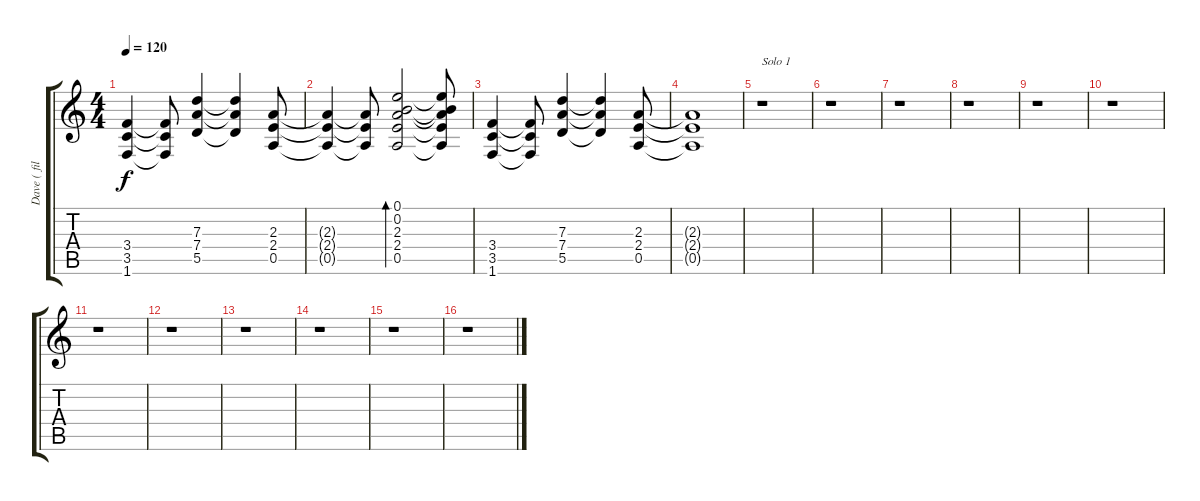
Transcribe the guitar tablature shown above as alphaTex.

\track ("Dave ( fills )" "Dave ( fil") {instrument distortionguitar}
\staff {score tabs}
\tuning (E4 B3 G3 D3 A2 E2) {hide}
\ts (4 4)
\tempo 120
\clef g2
\ks c
(3.4 3.5 1.6).4{dy f} (3.4{t} 3.5{t} 1.6{t}).8 (7.3 7.4 5.5).4 (7.3{t} 7.4{t} 5.5{t}).4 (2.3 2.4 0.5).8 |
(2.3{t} 2.4{t} 0.5{t}).4 (2.3{t} 2.4{t} 0.5{t}).8 (0.1 0.2 2.3 2.4 0.5).2{bd 240} (0.1{t} 0.2{t} 2.3{t} 2.4{t} 0.5{t}).8 |
(3.4 3.5 1.6).4 (3.4{t} 3.5{t} 1.6{t}).8 (7.3 7.4 5.5).4 (7.3{t} 7.4{t} 5.5{t}).4 (2.3 2.4 0.5).8 |
(2.3{t} 2.4{t} 0.5{t}).1 |
r.1{txt "Solo 1"} |
r.1 |
r.1 |
r.1 |
r.1 |
r.1 |
r.1 |
r.1 |
r.1 |
r.1 |
r.1 |
r.1
